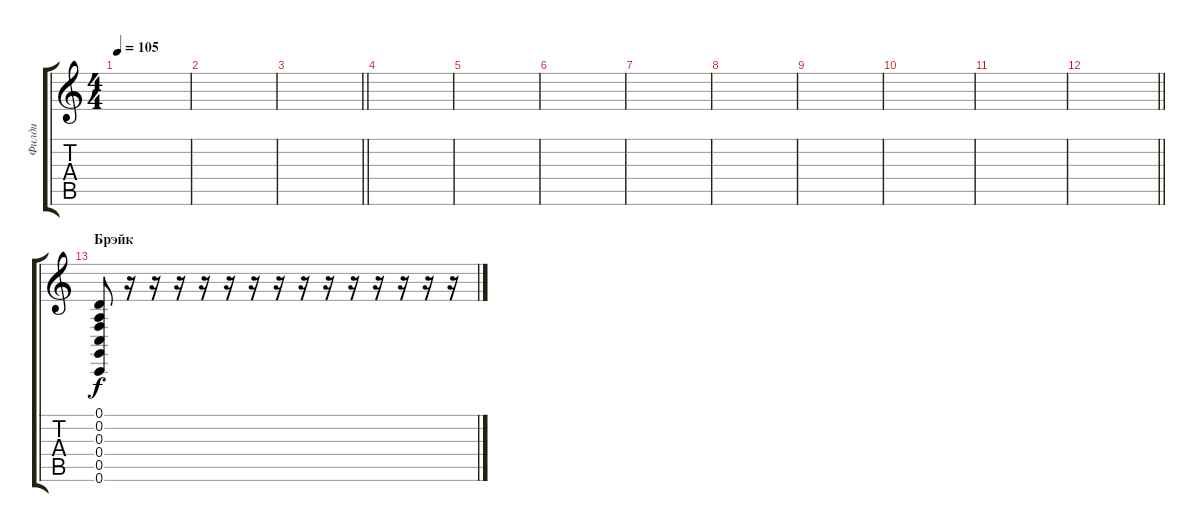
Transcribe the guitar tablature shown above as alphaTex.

\track ("Филди" "Филди") {instrument synthstrings2}
\staff {score tabs}
\tuning (D4 A3 F3 C3 G2 C2) {hide}
\ts (4 4)
\tempo 105
\clef g2
\ks c
|
|
\barLineRight lightlight
|
\section ("" "")
|
|
|
|
|
|
|
|
\barLineRight lightlight
|
\section ("" "Брэйк")
(0.1 0.2 0.3 0.4 0.5 0.6).8{volume 16 instrument taikodrum} r.16 r.16 r.16 r.16 r.16 r.16 r.16 r.16 r.16 r.16 r.16 r.16 r.16 r.16
